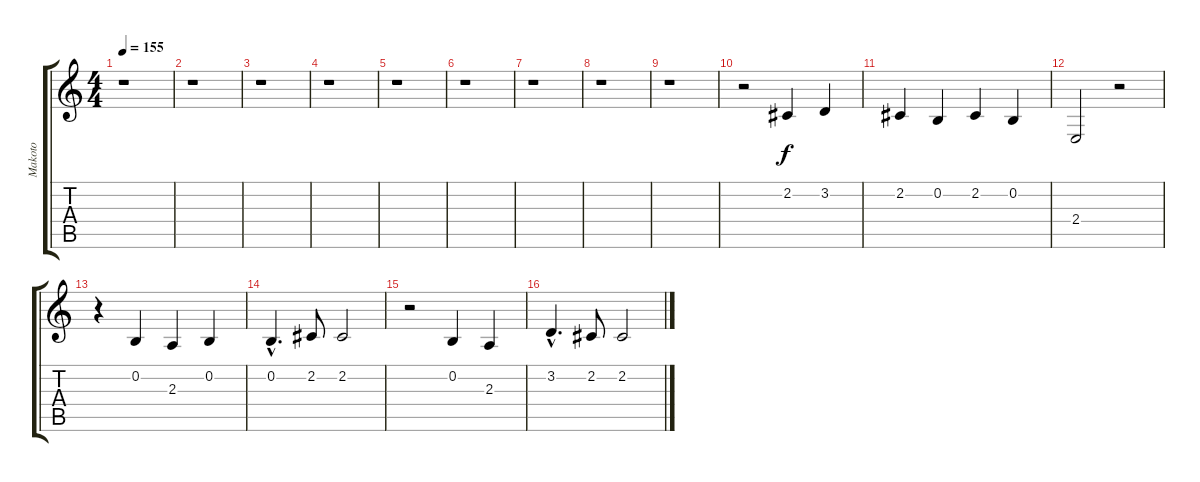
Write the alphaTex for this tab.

\track ("Makoto" "Makoto") {instrument violin}
\staff {score tabs}
\tuning (E4 B3 G3 D3 A2 E2) {hide}
\ts (4 4)
\tempo 155
\clef g2
\ks c
r.1{dy f instrument violin} |
r.1 |
r.1 |
r.1 |
r.1 |
r.1 |
r.1 |
r.1 |
r.1 |
r.2 2.2.4 3.2.4 |
2.2.4 0.2.4 2.2.4 0.2.4 |
2.4.2 r.2 |
r.4 0.2.4 2.3.4 0.2.4 |
0.2{hac}.4{d} 2.2.8 2.2.2 |
r.2 0.2.4 2.3.4 |
3.2{hac}.4{d} 2.2.8 2.2.2
